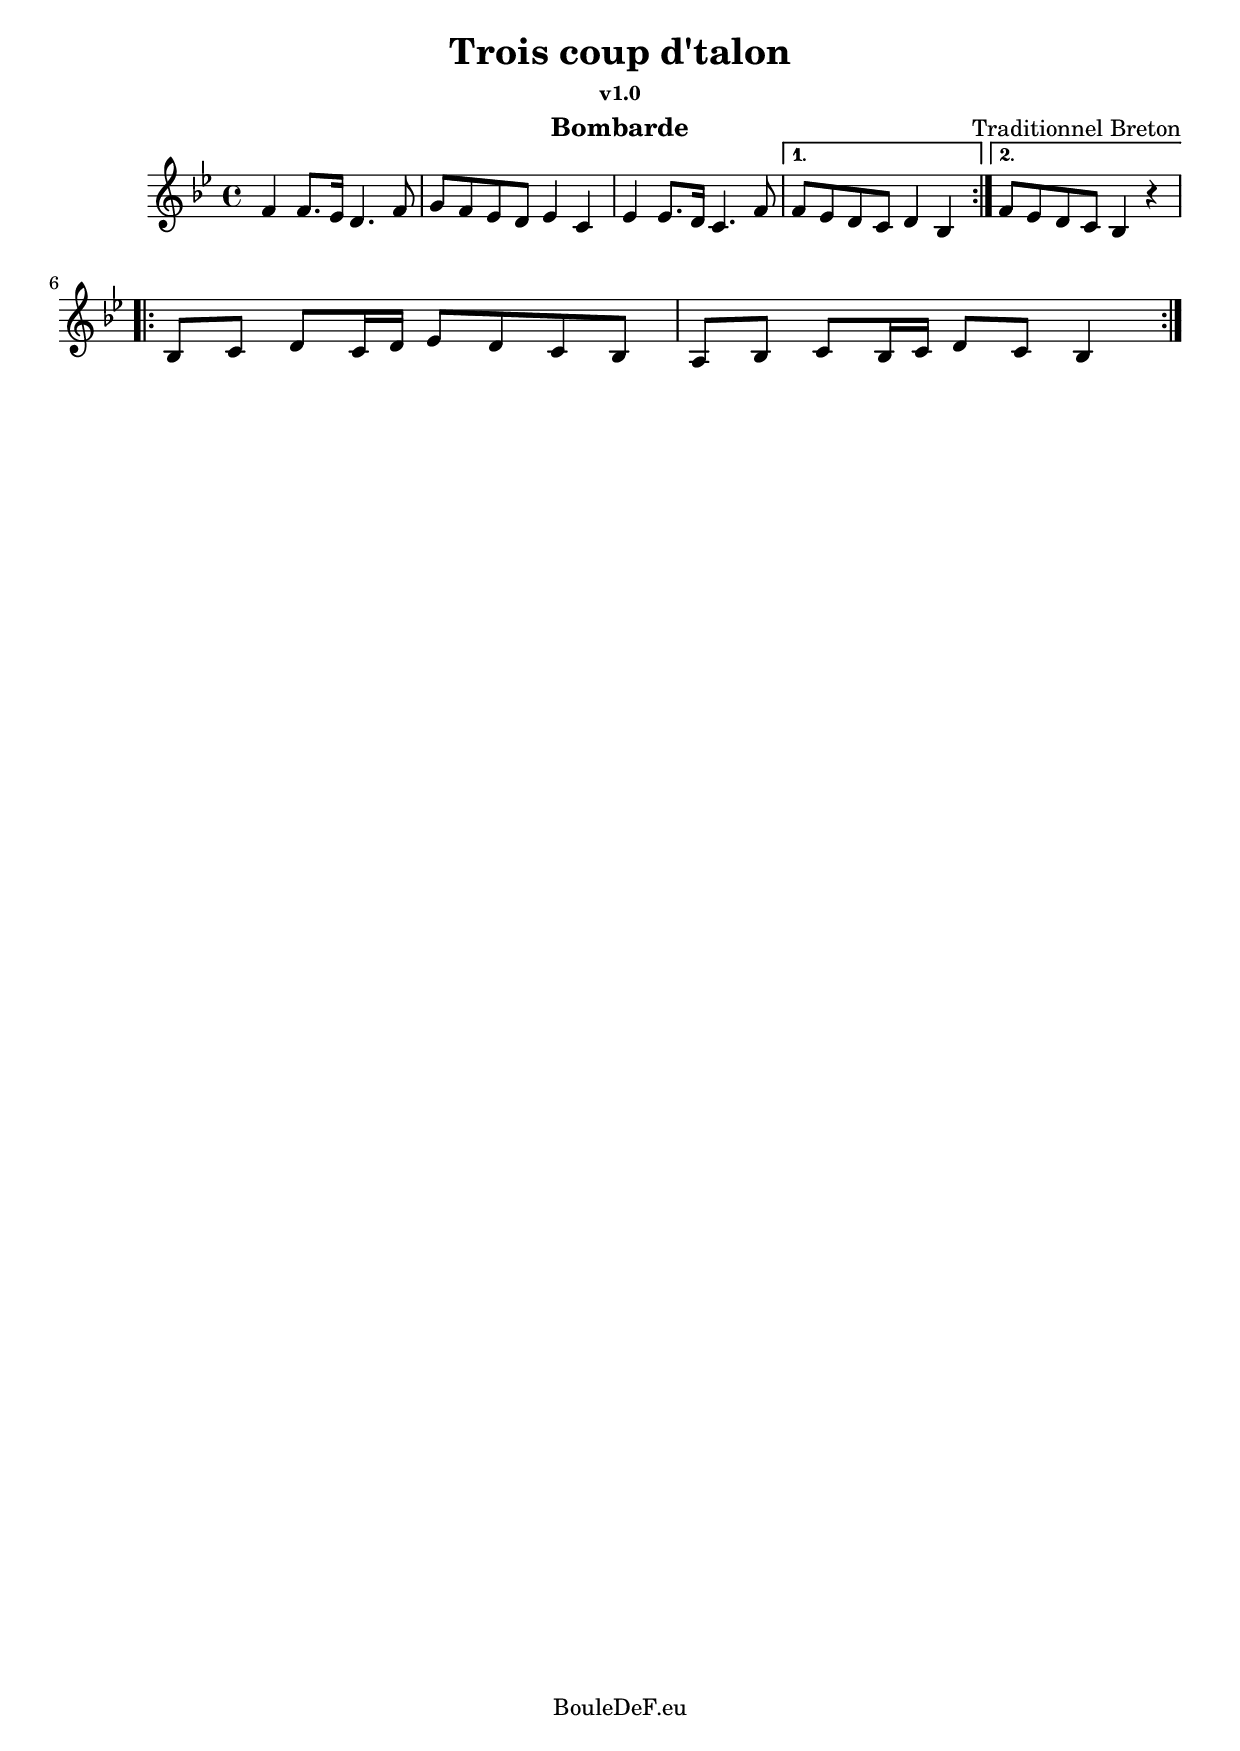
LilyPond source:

\version "2.16.0"
\include "italiano.ly"

\header {
	title = "Trois coup d'talon"
	subsubtitle = "v1.0"
	composer = "Traditionnel Breton"
	instrument = "Bombarde"
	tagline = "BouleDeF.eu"
}

\score {
	\new Staff \relative sib {
		\clef "treble"
		\key sib \major
		\time 4/4

		\repeat volta 2 {
			fa'4 fa8. mib16 re4. fa8
			| sol8 fa mib re mib4 do
			| mib4 mib8. re16 do4. fa8
		}
		\alternative {
			{| fa8 mib re do re4 sib}
			{| fa'8 mib re do sib4 r}
		}
		\break
		\repeat volta 2 {
			| sib8 do re do16 re mib8 re do sib
			| la8 sib do sib16 do re8 do sib4
		}
	}
}

